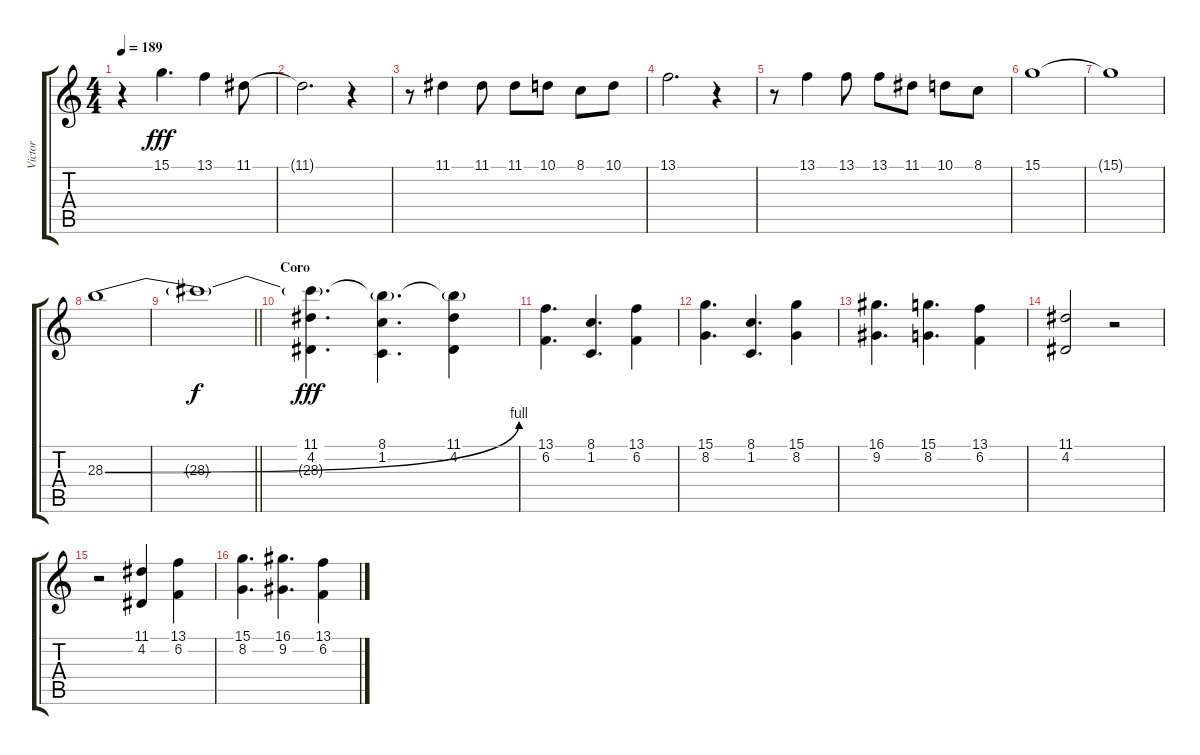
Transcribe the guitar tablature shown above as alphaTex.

\track ("Victor" "Victor") {instrument lead1square}
\staff {score tabs}
\tuning (E4 B3 G3 D3 A2 E2) {hide}
\ts (4 4)
\tempo 189
\clef g2
\ks c
r.4{dy fff} 15.1.4{d} 13.1.4 11.1.8 |
11.1{t}.2{d} r.4 |
r.8 11.1.4 11.1.8 11.1.8 10.1.8 8.1.8 10.1.8 |
13.1.2{d} r.4 |
r.8 13.1.4 13.1.8 13.1.8 11.1.8 10.1.8 8.1.8 |
15.1.1 |
15.1{t}.1 |
28.3{be (bend 0 0 60 4)}.1 |
\barLineRight lightlight
28.3{t}.1{dy f} |
\section ("" "Coro")
(11.1 4.2 28.3{t}).4{d dy fff} (8.1 1.2 28.3{t}).4{d} (11.1 4.2 28.3{t}).4 |
(13.1 6.2).4{d} (8.1 1.2).4{d} (13.1 6.2).4 |
(15.1 8.2).4{d} (8.1 1.2).4{d} (15.1 8.2).4 |
(16.1 9.2).4{d} (15.1 8.2).4{d} (13.1 6.2).4 |
(11.1 4.2).2 r.2 |
r.2 (11.1 4.2).4 (13.1 6.2).4 |
(15.1 8.2).4{d} (16.1 9.2).4{d} (13.1 6.2).4
